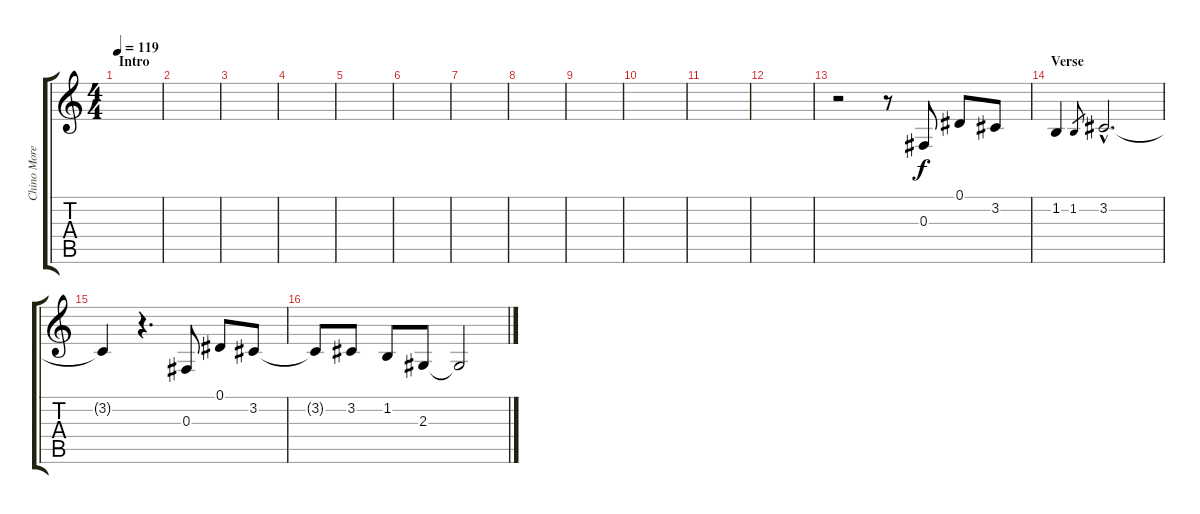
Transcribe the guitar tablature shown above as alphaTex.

\track ("Chino Moreno" "Chino More") {instrument clarinet}
\staff {score tabs}
\tuning (Eb4 Bb3 Gb3 Db3 Ab2 Eb2) {hide}
\ts (4 4)
\section ("" "Intro")
\tempo 119
\clef g2
\ks c
|
|
|
|
|
|
|
|
|
|
|
|
r.2 r.8 0.3.8 0.1.8 3.2.8 |
\section ("" "Verse")
1.2.4 1.2.8{gr} 3.2{hac}.2{d} |
3.2{t}.4 r.4{d} 0.3.8 0.1.8 3.2.8 |
3.2{t}.8 3.2.8 1.2.8 2.3.8 2.3{t}.2
